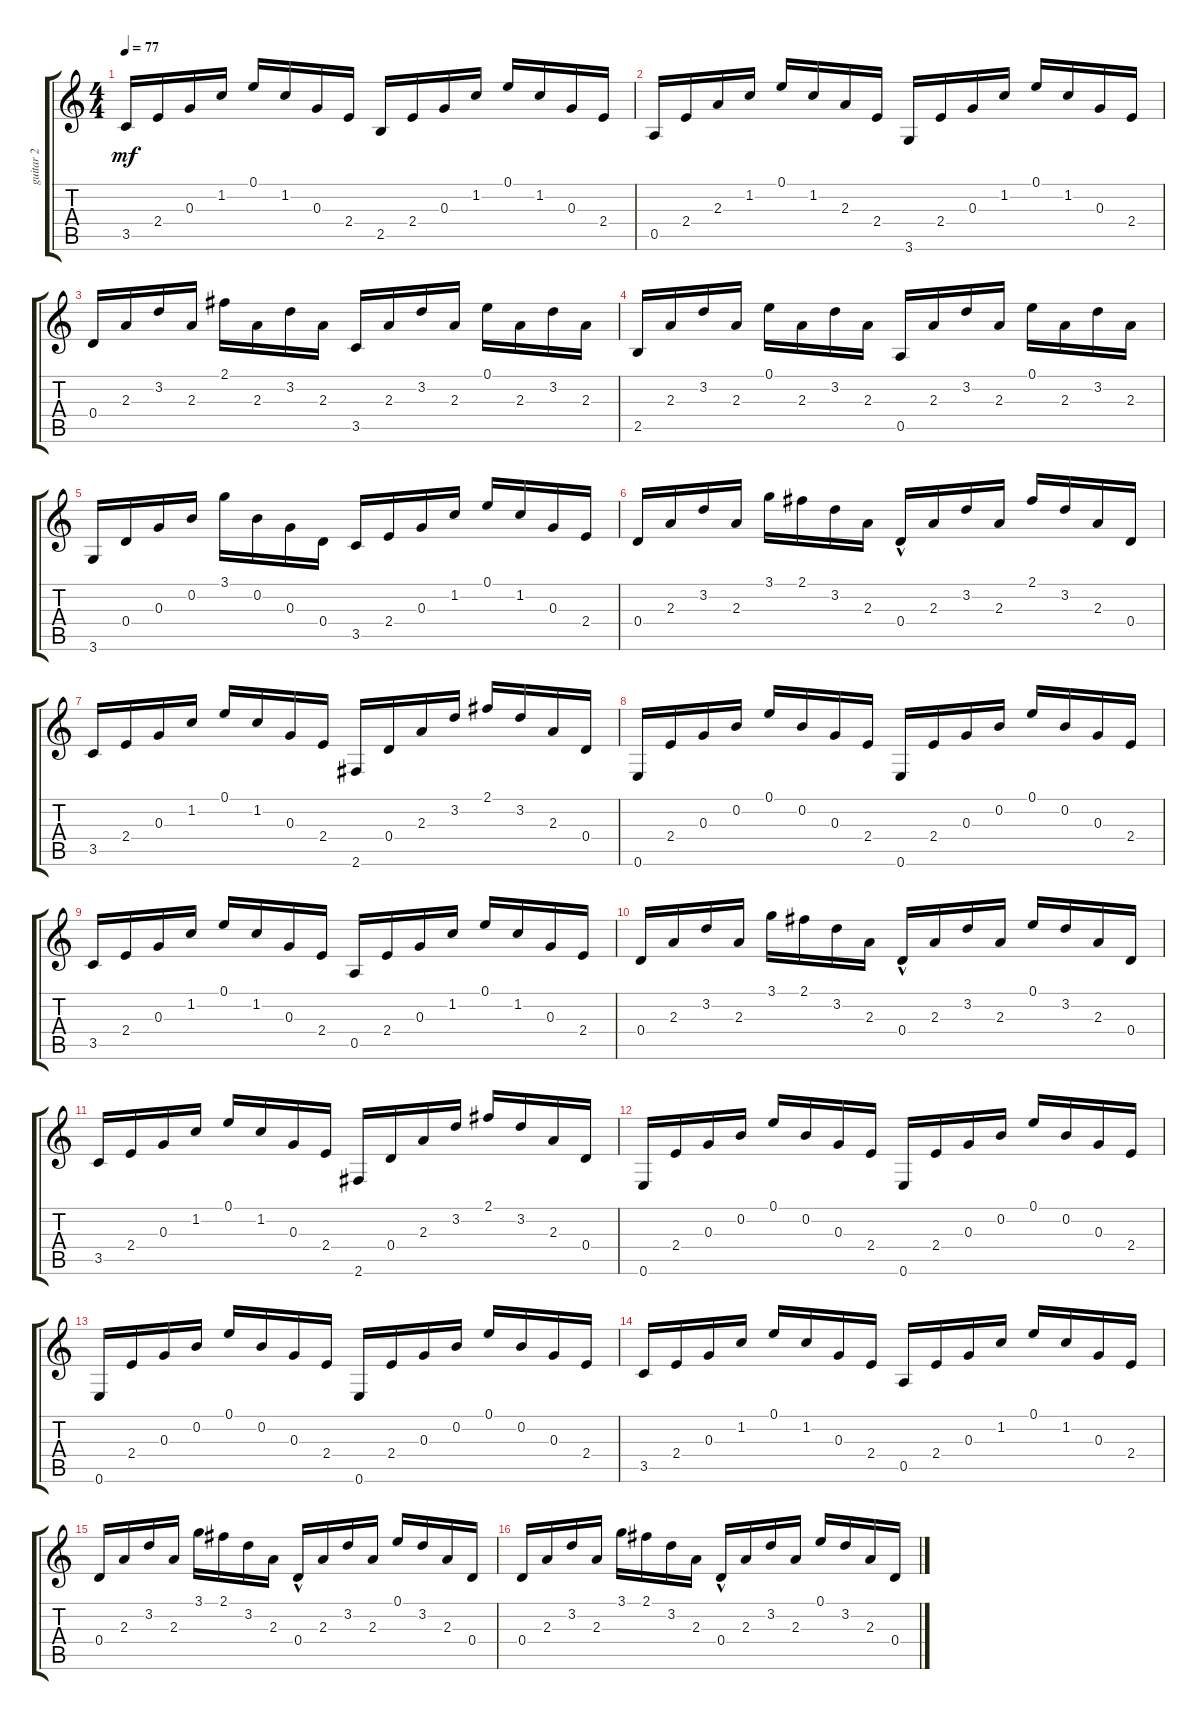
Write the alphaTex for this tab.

\track ("guitar 2" "guitar 2") {instrument acousticguitarsteel}
\staff {score tabs}
\tuning (E4 B3 G3 D3 A2 E2) {hide}
\ts (4 4)
\tempo 77
\clef g2
\ks c
3.5.16{dy mf} 2.4.16 0.3.16 1.2.16 0.1.16 1.2.16 0.3.16 2.4.16 2.5.16 2.4.16 0.3.16 1.2.16 0.1.16 1.2.16 0.3.16 2.4.16 |
0.5.16 2.4.16 2.3.16 1.2.16 0.1.16 1.2.16 2.3.16 2.4.16 3.6.16 2.4.16 0.3.16 1.2.16 0.1.16 1.2.16 0.3.16 2.4.16 |
0.4.16 2.3.16 3.2.16 2.3.16 2.1.16 2.3.16 3.2.16 2.3.16 3.5.16 2.3.16 3.2.16 2.3.16 0.1.16 2.3.16 3.2.16 2.3.16 |
2.5.16 2.3.16 3.2.16 2.3.16 0.1.16 2.3.16 3.2.16 2.3.16 0.5.16 2.3.16 3.2.16 2.3.16 0.1.16 2.3.16 3.2.16 2.3.16 |
3.6.16 0.4.16 0.3.16 0.2.16 3.1.16 0.2.16 0.3.16 0.4.16 3.5.16 2.4.16 0.3.16 1.2.16 0.1.16 1.2.16 0.3.16 2.4.16 |
0.4.16 2.3.16 3.2.16 2.3.16 3.1.16 2.1.16 3.2.16 2.3.16 0.4{hac}.16 2.3.16 3.2.16 2.3.16 2.1.16 3.2.16 2.3.16 0.4.16 |
3.5.16 2.4.16 0.3.16 1.2.16 0.1.16 1.2.16 0.3.16 2.4.16 2.6.16 0.4.16 2.3.16 3.2.16 2.1.16 3.2.16 2.3.16 0.4.16 |
0.6.16 2.4.16 0.3.16 0.2.16 0.1.16 0.2.16 0.3.16 2.4.16 0.6.16 2.4.16 0.3.16 0.2.16 0.1.16 0.2.16 0.3.16 2.4.16 |
3.5.16 2.4.16 0.3.16 1.2.16 0.1.16 1.2.16 0.3.16 2.4.16 0.5.16 2.4.16 0.3.16 1.2.16 0.1.16 1.2.16 0.3.16 2.4.16 |
0.4.16 2.3.16 3.2.16 2.3.16 3.1.16 2.1.16 3.2.16 2.3.16 0.4{hac}.16 2.3.16 3.2.16 2.3.16 0.1.16 3.2.16 2.3.16 0.4.16 |
3.5.16 2.4.16 0.3.16 1.2.16 0.1.16 1.2.16 0.3.16 2.4.16 2.6.16 0.4.16 2.3.16 3.2.16 2.1.16 3.2.16 2.3.16 0.4.16 |
0.6.16 2.4.16 0.3.16 0.2.16 0.1.16 0.2.16 0.3.16 2.4.16 0.6.16 2.4.16 0.3.16 0.2.16 0.1.16 0.2.16 0.3.16 2.4.16 |
0.6.16 2.4.16 0.3.16 0.2.16 0.1.16 0.2.16 0.3.16 2.4.16 0.6.16 2.4.16 0.3.16 0.2.16 0.1.16 0.2.16 0.3.16 2.4.16 |
3.5.16 2.4.16 0.3.16 1.2.16 0.1.16 1.2.16 0.3.16 2.4.16 0.5.16 2.4.16 0.3.16 1.2.16 0.1.16 1.2.16 0.3.16 2.4.16 |
0.4.16 2.3.16 3.2.16 2.3.16 3.1.16 2.1.16 3.2.16 2.3.16 0.4{hac}.16 2.3.16 3.2.16 2.3.16 0.1.16 3.2.16 2.3.16 0.4.16 |
0.4.16 2.3.16 3.2.16 2.3.16 3.1.16 2.1.16 3.2.16 2.3.16 0.4{hac}.16 2.3.16 3.2.16 2.3.16 0.1.16 3.2.16 2.3.16 0.4.16
